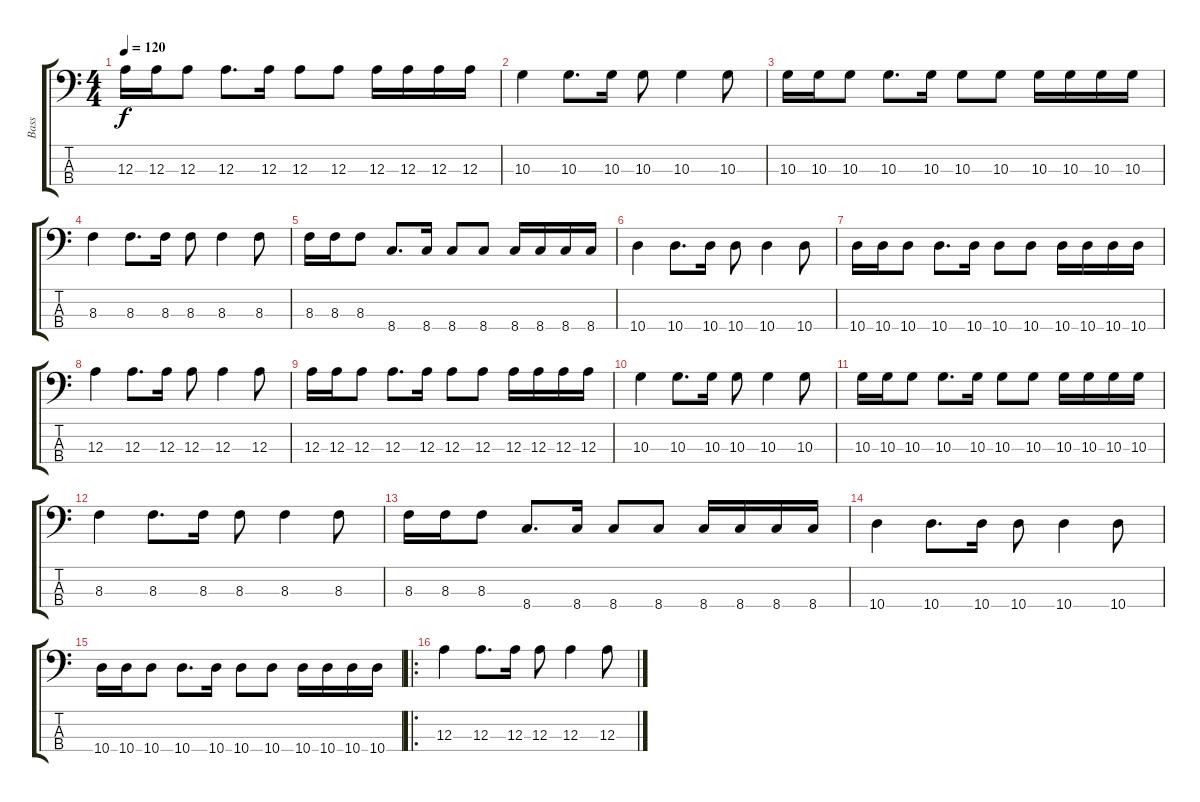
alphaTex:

\track ("Bass" "Bass") {instrument electricbassfinger}
\staff {score tabs}
\tuning (G2 D2 A1 E1) {hide}
\ts (4 4)
\tempo 120
\clef f4
\ks c
12.3.16{dy f} 12.3.16 12.3.8 12.3.8{d} 12.3.16 12.3.8 12.3.8 12.3.16 12.3.16 12.3.16 12.3.16 |
10.3.4 10.3.8{d} 10.3.16 10.3.8 10.3.4 10.3.8 |
10.3.16 10.3.16 10.3.8 10.3.8{d} 10.3.16 10.3.8 10.3.8 10.3.16 10.3.16 10.3.16 10.3.16 |
8.3.4 8.3.8{d} 8.3.16 8.3.8 8.3.4 8.3.8 |
8.3.16 8.3.16 8.3.8 8.4.8{d} 8.4.16 8.4.8 8.4.8 8.4.16 8.4.16 8.4.16 8.4.16 |
10.4.4 10.4.8{d} 10.4.16 10.4.8 10.4.4 10.4.8 |
10.4.16 10.4.16 10.4.8 10.4.8{d} 10.4.16 10.4.8 10.4.8 10.4.16 10.4.16 10.4.16 10.4.16 |
12.3.4 12.3.8{d} 12.3.16 12.3.8 12.3.4 12.3.8 |
12.3.16 12.3.16 12.3.8 12.3.8{d} 12.3.16 12.3.8 12.3.8 12.3.16 12.3.16 12.3.16 12.3.16 |
10.3.4 10.3.8{d} 10.3.16 10.3.8 10.3.4 10.3.8 |
10.3.16 10.3.16 10.3.8 10.3.8{d} 10.3.16 10.3.8 10.3.8 10.3.16 10.3.16 10.3.16 10.3.16 |
8.3.4 8.3.8{d} 8.3.16 8.3.8 8.3.4 8.3.8 |
8.3.16 8.3.16 8.3.8 8.4.8{d} 8.4.16 8.4.8 8.4.8 8.4.16 8.4.16 8.4.16 8.4.16 |
10.4.4 10.4.8{d} 10.4.16 10.4.8 10.4.4 10.4.8 |
10.4.16 10.4.16 10.4.8 10.4.8{d} 10.4.16 10.4.8 10.4.8 10.4.16 10.4.16 10.4.16 10.4.16 |
\ro
12.3.4 12.3.8{d} 12.3.16 12.3.8 12.3.4 12.3.8
